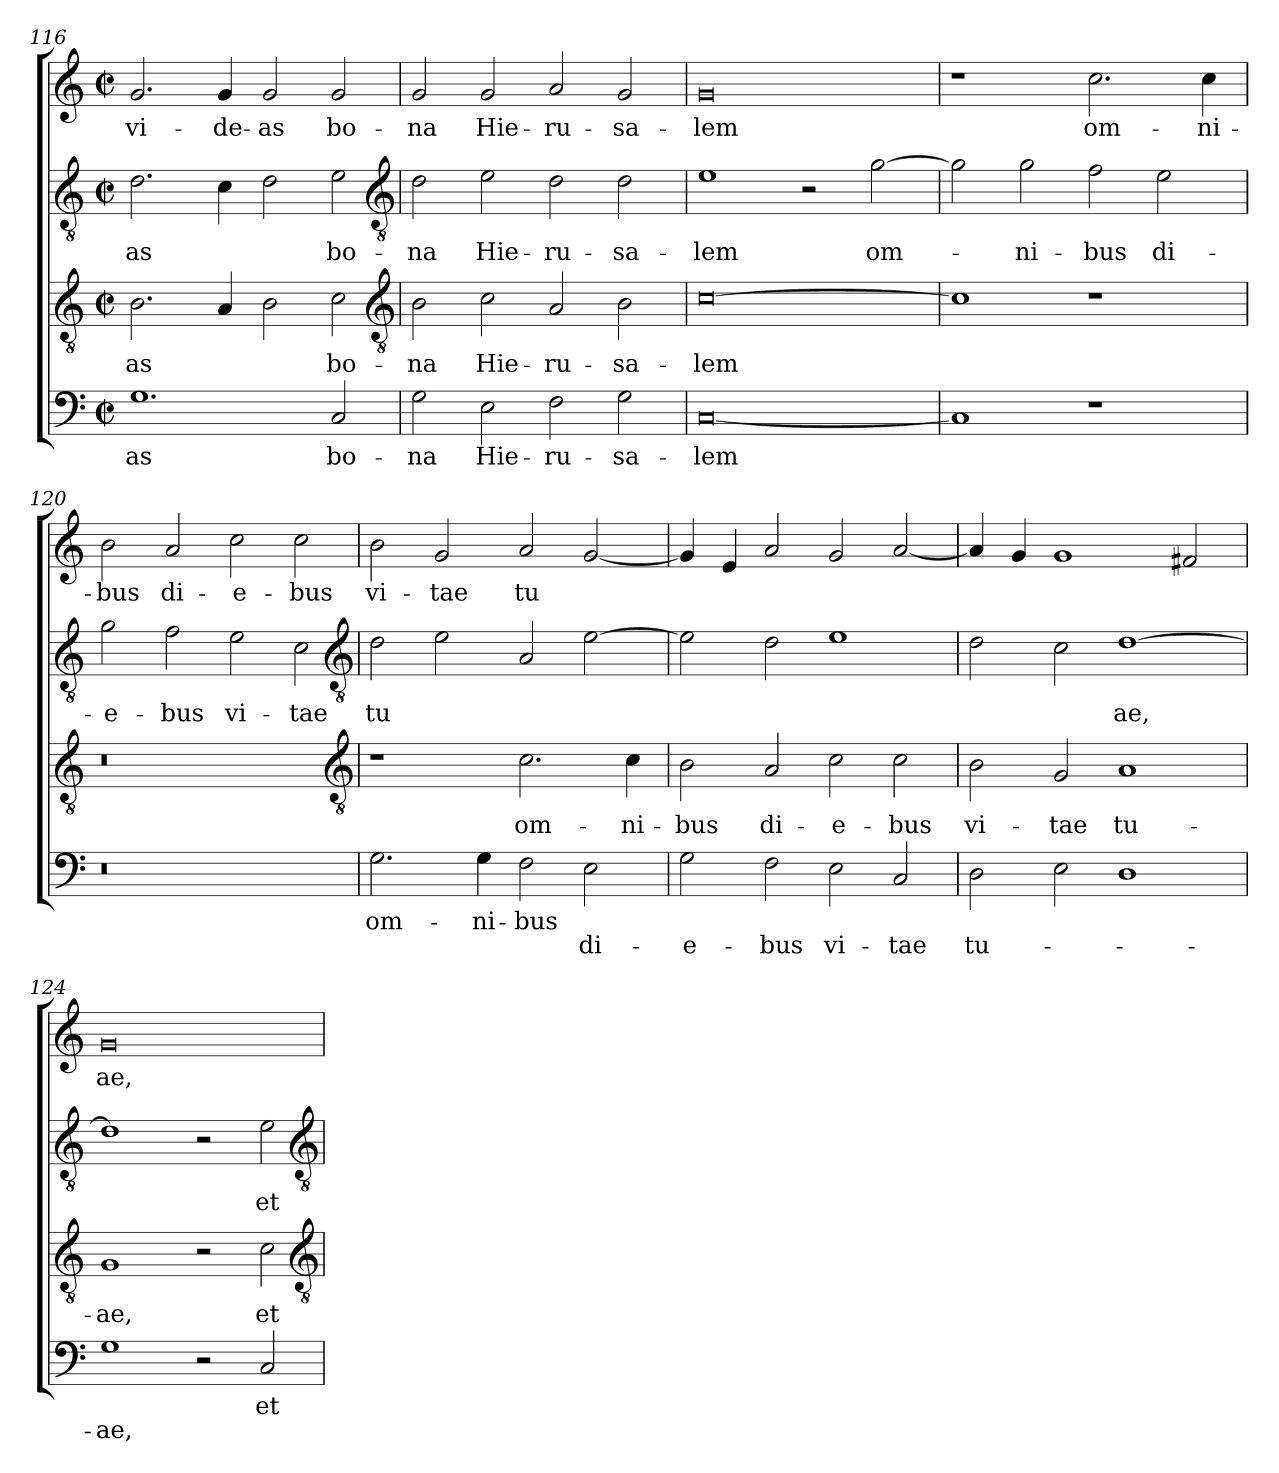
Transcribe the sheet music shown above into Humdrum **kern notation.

**kern	**text	**text	**kern	**text	**kern	**text	**kern	**text
*part4	*part4	*part4	*part3	*part3	*part2	*part2	*part1	*part1
*staff4	*staff4	*staff4	*staff3	*staff3	*staff2	*staff2	*staff1	*staff1
*clefF4	*	*	*clefGv2	*	*clefGv2	*	*clefG2	*
*M2/2	*	*	*M2/2	*	*M2/2	*	*M2/2	*
*met(c|)	*	*	*met(c|)	*	*met(c|)	*	*met(c|)	*
=116	=116	=116	=116	=116	=116	=116	=116	=116
!	!LO:LY:b	!	!	!LO:LY:b	!	!LO:LY:b	!	!LO:LY:b
1.G	-as	.	2.B	-as	2.d	-as	2.g	vi-
!	!	!	!	!	!	!	!	!LO:LY:b
.	.	.	4A	.	4c	.	4g	-de-
!	!	!	!	!	!	!	!	!LO:LY:b
.	.	.	2B	.	2d	.	2g	-as
!	!LO:LY:b	!	!	!LO:LY:b	!	!LO:LY:b	!	!LO:LY:b
2C	bo-	.	2c	bo-	2e	bo-	2g	bo-
*	*	*	*clefGv2	*	*clefGv2	*	*	*
!!LO:LB:g=z
=117	=117	=117	=117	=117	=117	=117	=117	=117
!	!LO:LY:b	!	!	!LO:LY:b	!	!LO:LY:b	!	!LO:LY:b
2G	-na	.	2B	-na	2d	-na	2g	-na
!	!LO:LY:b	!	!	!LO:LY:b	!	!LO:LY:b	!	!LO:LY:b
2E	Hie-	.	2c	Hie-	2e	Hie-	2g	Hie-
!	!LO:LY:b	!	!	!LO:LY:b	!	!LO:LY:b	!	!LO:LY:b
2F	-ru-	.	2A	-ru-	2d	-ru-	2a	-ru-
!	!LO:LY:b	!	!	!LO:LY:b	!	!LO:LY:b	!	!LO:LY:b
2G	-sa-	.	2B	-sa-	2d	-sa-	2g	-sa-
=118	=118	=118	=118	=118	=118	=118	=118	=118
!	!LO:LY:b	!	!	!LO:LY:b	!	!LO:LY:b	!	!LO:LY:b
[0C	-lem	.	[0c	-lem	1e	-lem	0g	-lem
.	.	.	.	.	2r	.	.	.
!	!	!	!	!	!	!LO:LY:b	!	!
.	.	.	.	.	[2g	om-	.	.
=119	=119	=119	=119	=119	=119	=119	=119	=119
1C]	.	.	1c]	.	2g]	.	1r	.
!	!	!	!	!	!	!LO:LY:b	!	!
.	.	.	.	.	2g	-ni-	.	.
!	!	!	!	!	!	!LO:LY:b	!	!LO:LY:b
1r	.	.	1r	.	2f	-bus	2.cc	om-
!	!	!	!	!	!	!LO:LY:b	!	!
.	.	.	.	.	2e	di-	.	.
!	!	!	!	!	!	!	!	!LO:LY:b
.	.	.	.	.	.	.	4cc	-ni-
=120	=120	=120	=120	=120	=120	=120	=120	=120
!	!	!	!	!	!	!LO:LY:b	!	!LO:LY:b
0r	.	.	0r	.	2g	-e-	2b	-bus
!	!	!	!	!	!	!LO:LY:b	!	!LO:LY:b
.	.	.	.	.	2f	-bus	2a	di-
!	!	!	!	!	!	!LO:LY:b	!	!LO:LY:b
.	.	.	.	.	2e	vi-	2cc	-e-
!	!	!	!	!	!	!LO:LY:b	!	!LO:LY:b
.	.	.	.	.	2c	-tae	2cc	-bus
*	*	*	*clefGv2	*	*clefGv2	*	*	*
!!LO:PB:g=z
=121	=121	=121	=121	=121	=121	=121	=121	=121
!	!LO:LY:b	!	!	!	!	!LO:LY:b	!	!LO:LY:b
2.G	om-	.	1r	.	2d	tu	2b	vi-
!	!	!	!	!	!	!	!	!LO:LY:b
.	.	.	.	.	2e	.	2g	-tae
!	!LO:LY:b	!	!	!	!	!	!	!
4G	-ni-	.	.	.	.	.	.	.
!	!LO:LY:b	!	!	!LO:LY:b	!	!	!	!LO:LY:b
2F	-bus	.	2.c	om-	2A	.	2a	tu
!	!	!LO:LY:b	!	!	!	!	!	!
2E	.	di-	.	.	[2e	.	[2g	.
!	!	!	!	!LO:LY:b	!	!	!	!
.	.	.	4c	-ni-	.	.	.	.
=122	=122	=122	=122	=122	=122	=122	=122	=122
!	!	!LO:LY:b	!	!LO:LY:b	!	!	!	!
2G	.	-e-	2B	-bus	2e]	.	4g]	.
.	.	.	.	.	.	.	4e	.
!	!	!LO:LY:b	!	!LO:LY:b	!	!	!	!
2F	.	-bus	2A	di-	2d	.	2a	.
!	!	!LO:LY:b	!	!LO:LY:b	!	!	!	!
2E	.	vi-	2c	-e-	1e	.	2g	.
!	!	!LO:LY:b	!	!LO:LY:b	!	!	!	!
2C	.	-tae	2c	-bus	.	.	[2a	.
=123	=123	=123	=123	=123	=123	=123	=123	=123
!	!	!LO:LY:b	!	!LO:LY:b	!	!	!	!
2D	.	tu-	2B	vi-	2d	.	4a]	.
.	.	.	.	.	.	.	4g	.
!	!	!	!	!LO:LY:b	!	!	!	!
2E	.	.	2G	-tae	2c	.	1g	.
!	!	!	!	!LO:LY:b	!	!LO:LY:b	!	!
1D	.	.	1A	tu-	[1d	ae,	.	.
.	.	.	.	.	.	.	2f#X	.
=124	=124	=124	=124	=124	=124	=124	=124	=124
!	!	!LO:LY:b	!	!LO:LY:b	!	!	!	!LO:LY:b
1G	.	-ae,	1G	-ae,	1d]	.	0g	ae,
2r	.	.	2r	.	2r	.	.	.
!	!LO:LY:b	!	!	!LO:LY:b	!	!LO:LY:b	!	!
2C	et	.	2c	et	2e	et	.	.
*	*	*	*clefGv2	*	*clefGv2	*	*	*
=	=	=	=	=	=	=	=	=
*-	*-	*-	*-	*-	*-	*-	*-	*-
